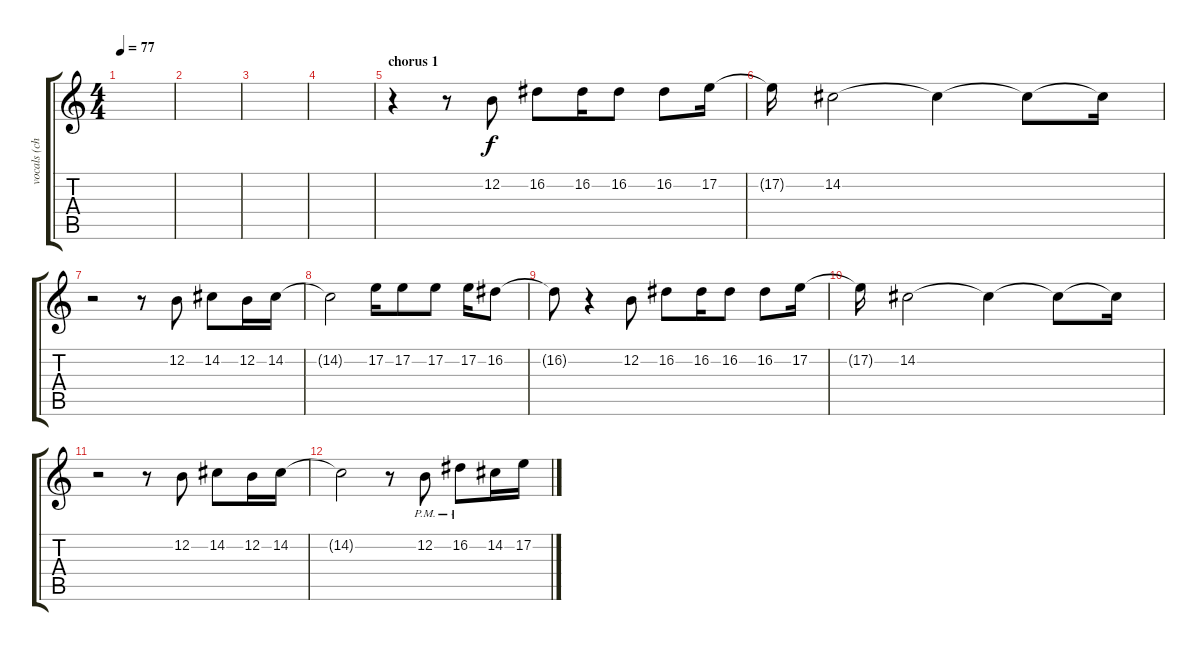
\track ("vocals (chorus only)" "vocals (ch") {instrument lead1square}
\staff {score tabs}
\tuning (E4 B3 G3 D3 A2 E2) {hide}
\ts (4 4)
\tempo 77
\clef g2
\ks c
|
|
|
|
\section ("" "chorus 1")
r.4 r.8 12.2.8 16.2.8 16.2.16 16.2.8 16.2.8 17.2.16 |
17.2{t}.16 14.2.2 14.2{t}.4 14.2{t}.8 14.2{t}.16 |
r.2 r.8 12.2.8 14.2.8 12.2.16 14.2.16 |
14.2{t}.2 17.2.16 17.2.8 17.2.8 17.2.16 16.2.8 |
16.2{t}.8 r.4 12.2.8 16.2.8 16.2.16 16.2.8 16.2.8 17.2.16 |
17.2{t}.16 14.2.2 14.2{t}.4 14.2{t}.8 14.2{t}.16 |
r.2 r.8 12.2.8 14.2.8 12.2.16 14.2.16 |
14.2{t}.2 r.8 12.2{pm}.8 16.2{pm}.8 14.2.16 17.2.16
